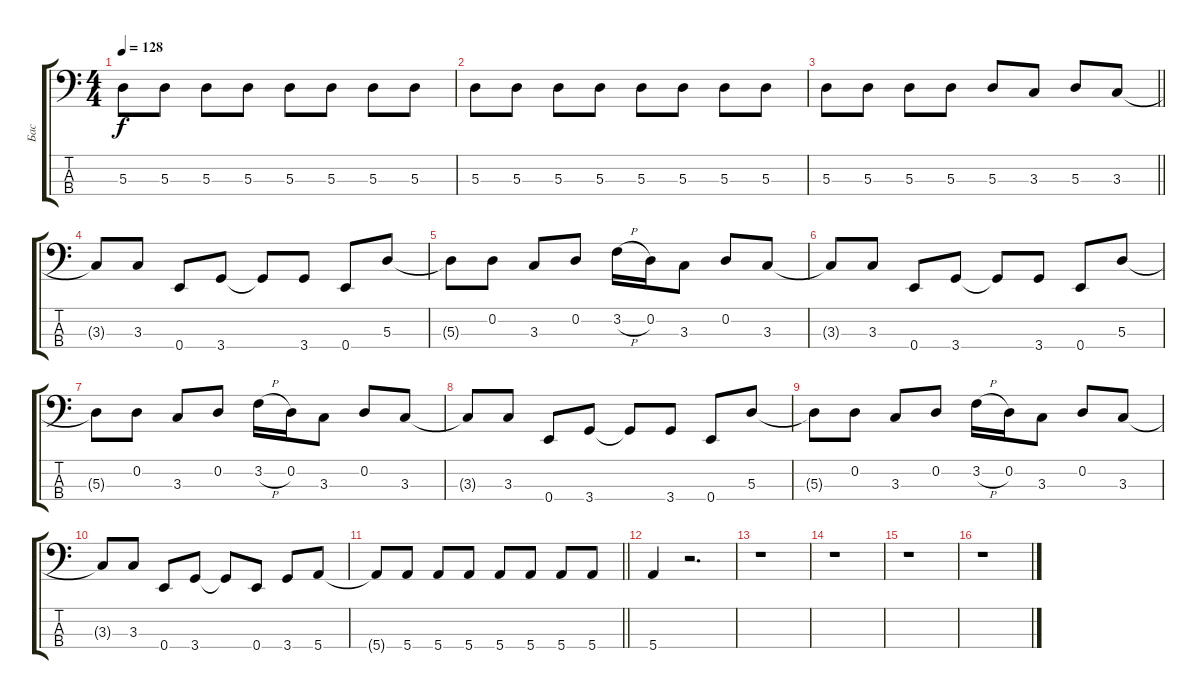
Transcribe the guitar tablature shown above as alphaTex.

\track ("Бас" "Бас") {instrument electricbassfinger}
\staff {score tabs}
\tuning (G2 D2 A1 E1) {hide}
\ts (4 4)
\tempo 128
\clef f4
\ks c
5.3.8{dy f} 5.3.8 5.3.8 5.3.8 5.3.8 5.3.8 5.3.8 5.3.8 |
5.3.8 5.3.8 5.3.8 5.3.8 5.3.8 5.3.8 5.3.8 5.3.8 |
\barLineRight lightlight
5.3.8 5.3.8 5.3.8 5.3.8 5.3.8 3.3.8 5.3.8 3.3.8 |
3.3{t}.8 3.3.8 0.4.8 3.4.8 3.4{t}.8 3.4.8 0.4.8 5.3.8 |
5.3{t}.8 0.2.8 3.3.8 0.2.8 3.2{h}.16 0.2.16 3.3.8 0.2.8 3.3.8 |
3.3{t}.8 3.3.8 0.4.8 3.4.8 3.4{t}.8 3.4.8 0.4.8 5.3.8 |
5.3{t}.8 0.2.8 3.3.8 0.2.8 3.2{h}.16 0.2.16 3.3.8 0.2.8 3.3.8 |
3.3{t}.8 3.3.8 0.4.8 3.4.8 3.4{t}.8 3.4.8 0.4.8 5.3.8 |
5.3{t}.8 0.2.8 3.3.8 0.2.8 3.2{h}.16 0.2.16 3.3.8 0.2.8 3.3.8 |
3.3{t}.8 3.3.8 0.4.8 3.4.8 3.4{t}.8 0.4.8 3.4.8 5.4.8 |
\barLineRight lightlight
5.4{t}.8 5.4.8 5.4.8 5.4.8 5.4.8 5.4.8 5.4.8 5.4.8 |
5.4.4 r.2{d} |
r.1 |
r.1 |
r.1 |
r.1
